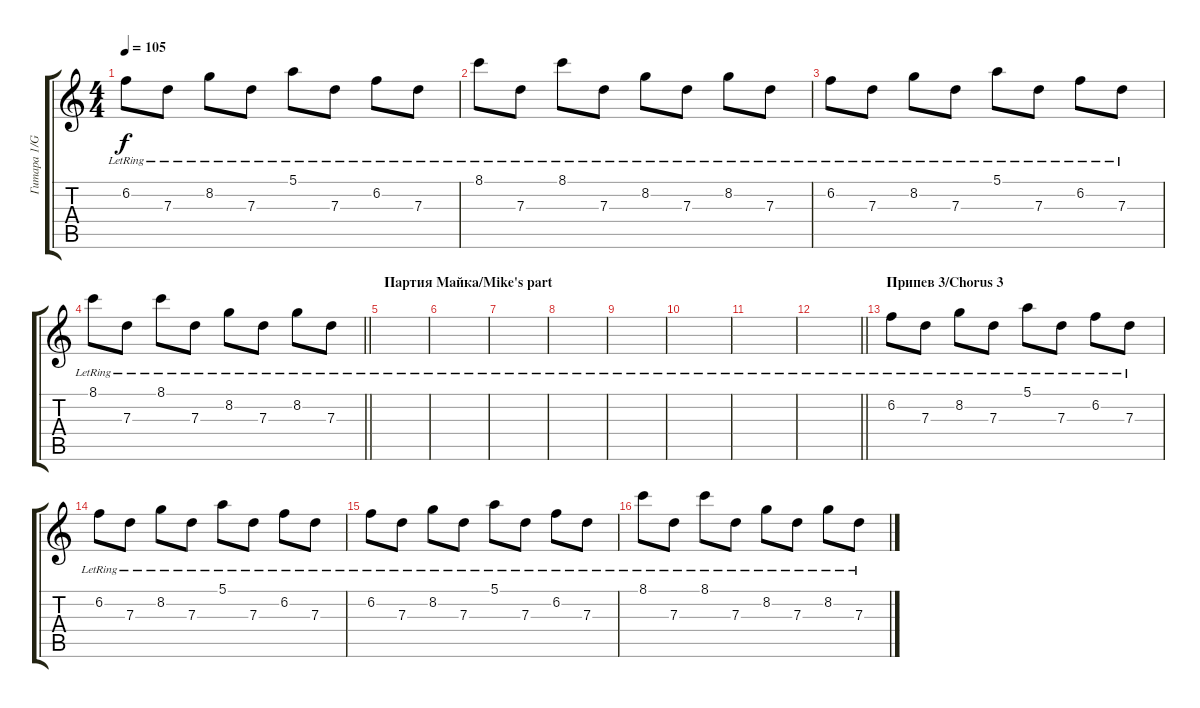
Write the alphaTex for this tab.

\track ("Гитара 1/Guitar 1" "Гитара 1/G") {instrument electricguitarclean}
\staff {score tabs}
\tuning (E4 B3 G3 D3 A2 E2) {hide}
\ts (4 4)
\tempo 105
\clef g2
\ks c
6.2{lr}.8{dy f} 7.3{lr}.8 8.2{lr}.8 7.3{lr}.8 5.1{lr}.8 7.3{lr}.8 6.2{lr}.8 7.3{lr}.8 |
8.1{lr}.8 7.3{lr}.8 8.1{lr}.8 7.3{lr}.8 8.2{lr}.8 7.3{lr}.8 8.2{lr}.8 7.3{lr}.8 |
6.2{lr}.8 7.3{lr}.8 8.2{lr}.8 7.3{lr}.8 5.1{lr}.8 7.3{lr}.8 6.2{lr}.8 7.3{lr}.8 |
\barLineRight lightlight
8.1{lr}.8 7.3{lr}.8 8.1{lr}.8 7.3{lr}.8 8.2{lr}.8 7.3{lr}.8 8.2{lr}.8 7.3{lr}.8 |
\section ("" "Партия Майка/Mike's part")
|
|
|
|
|
|
|
\barLineRight lightlight
|
\section ("" "Припев 3/Chorus 3")
6.2{lr}.8 7.3{lr}.8 8.2{lr}.8 7.3{lr}.8 5.1{lr}.8 7.3{lr}.8 6.2{lr}.8 7.3{lr}.8 |
6.2{lr}.8 7.3{lr}.8 8.2{lr}.8 7.3{lr}.8 5.1{lr}.8 7.3{lr}.8 6.2{lr}.8 7.3{lr}.8 |
6.2{lr}.8 7.3{lr}.8 8.2{lr}.8 7.3{lr}.8 5.1{lr}.8 7.3{lr}.8 6.2{lr}.8 7.3{lr}.8 |
8.1{lr}.8 7.3{lr}.8 8.1{lr}.8 7.3{lr}.8 8.2{lr}.8 7.3{lr}.8 8.2{lr}.8 7.3{lr}.8
